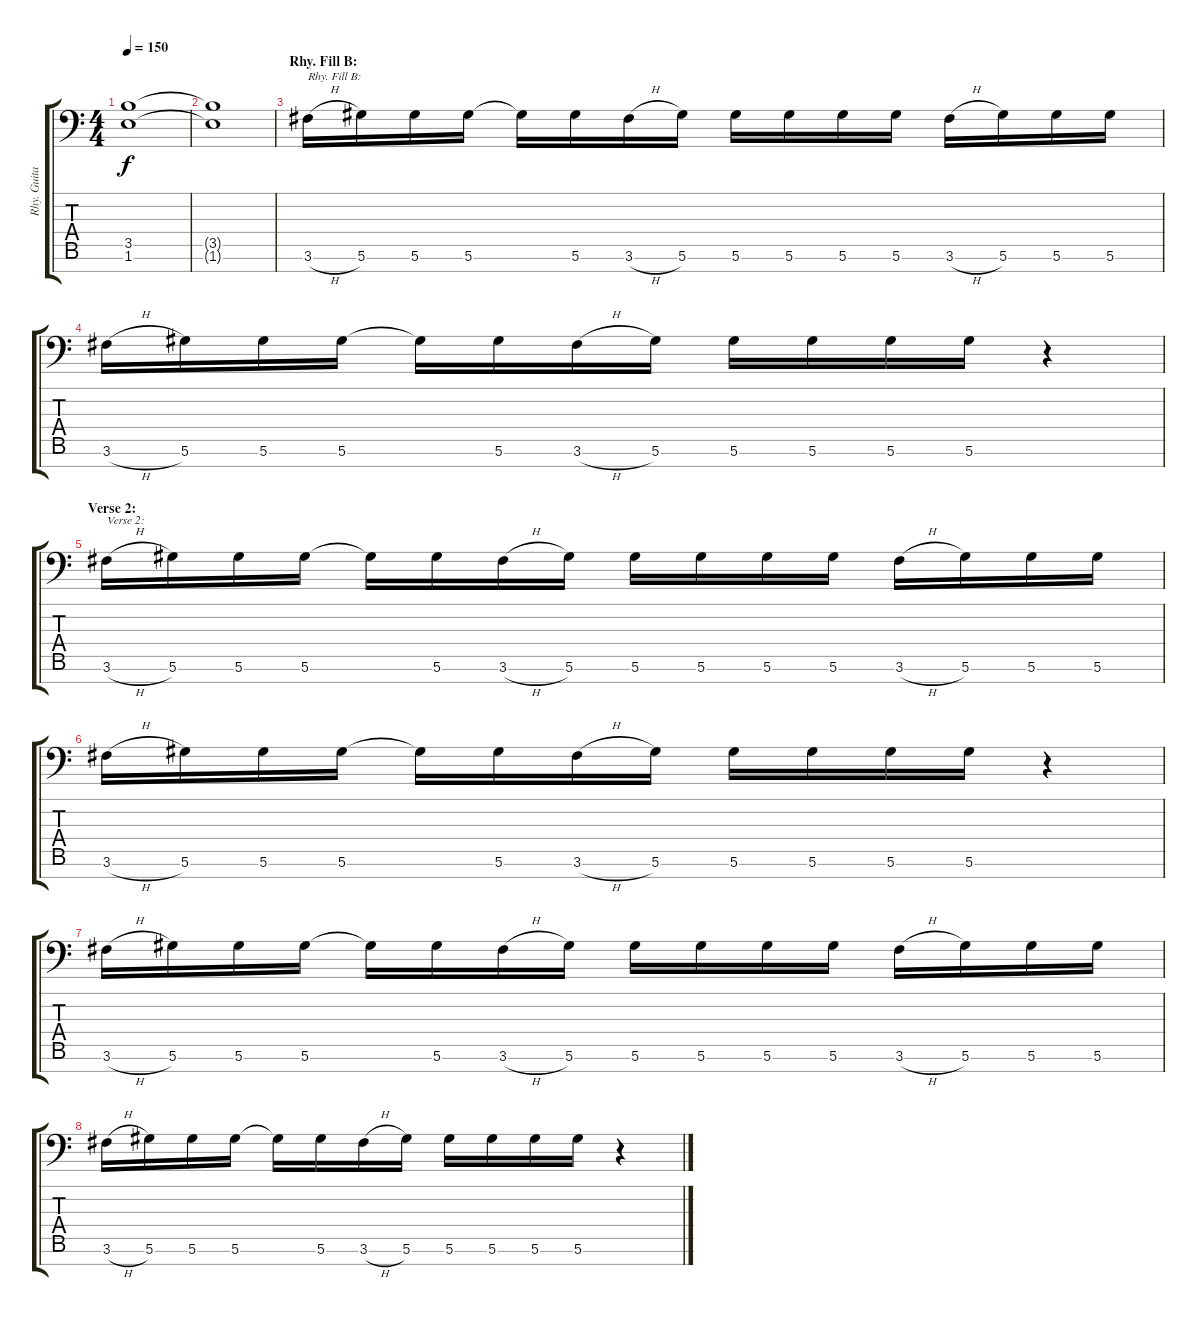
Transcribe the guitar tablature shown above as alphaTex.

\track ("Rhy. Guitar 1" "Rhy. Guita") {instrument distortionguitar}
\staff {score tabs}
\tuning (Eb4 Bb3 Gb3 Db3 Ab2 Eb2 Bb1) {hide}
\ts (4 4)
\tempo 150
\clef f4
\ks c
(3.5 1.6).1{dy f} |
(3.5{t} 1.6{t}).1 |
\section ("" "Rhy. Fill B:")
3.6{h}.16{txt "Rhy. Fill B:"} 5.6.16 5.6.16 5.6.16 5.6{t}.16 5.6.16 3.6{h}.16 5.6.16 5.6.16 5.6.16 5.6.16 5.6.16 3.6{h}.16 5.6.16 5.6.16 5.6.16 |
3.6{h}.16 5.6.16 5.6.16 5.6.16 5.6{t}.16 5.6.16 3.6{h}.16 5.6.16 5.6.16 5.6.16 5.6.16 5.6.16 r.4 |
\section ("" "Verse 2:")
3.6{h}.16{txt "Verse 2:"} 5.6.16 5.6.16 5.6.16 5.6{t}.16 5.6.16 3.6{h}.16 5.6.16 5.6.16 5.6.16 5.6.16 5.6.16 3.6{h}.16 5.6.16 5.6.16 5.6.16 |
3.6{h}.16 5.6.16 5.6.16 5.6.16 5.6{t}.16 5.6.16 3.6{h}.16 5.6.16 5.6.16 5.6.16 5.6.16 5.6.16 r.4 |
3.6{h}.16 5.6.16 5.6.16 5.6.16 5.6{t}.16 5.6.16 3.6{h}.16 5.6.16 5.6.16 5.6.16 5.6.16 5.6.16 3.6{h}.16 5.6.16 5.6.16 5.6.16 |
3.6{h}.16 5.6.16 5.6.16 5.6.16 5.6{t}.16 5.6.16 3.6{h}.16 5.6.16 5.6.16 5.6.16 5.6.16 5.6.16 r.4
